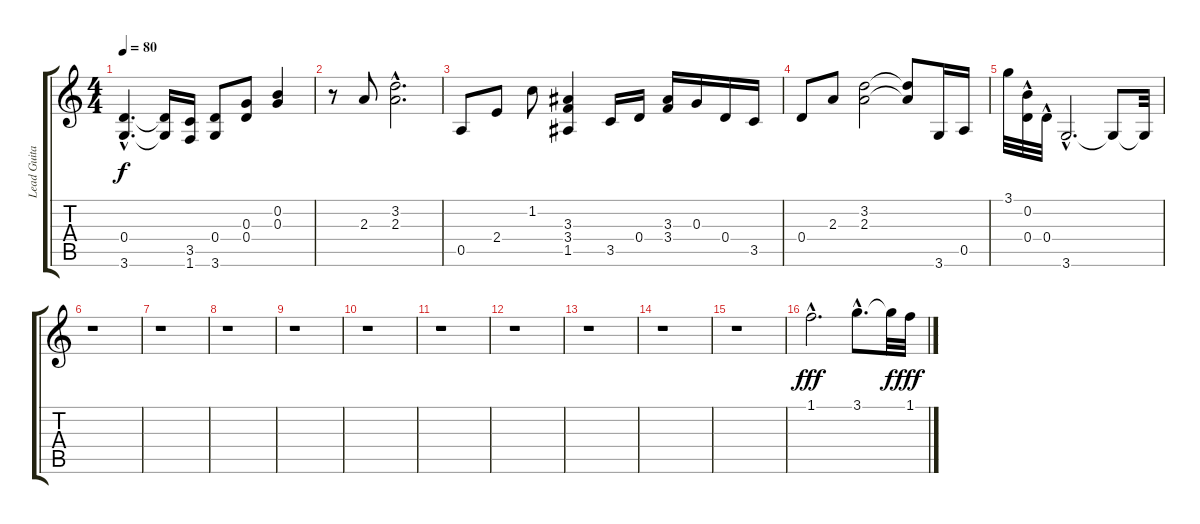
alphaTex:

\track ("Lead Guitar" "Lead Guita") {instrument electricguitarclean}
\staff {score tabs}
\tuning (E4 B3 G3 D3 A2 E2) {hide}
\ts (4 4)
\tempo 80
\clef g2
\ks c
(0.4{hac} 3.6{hac}).4{d dy f} (0.4{t} 3.6{t}).16 (3.5 1.6).16 (0.4 3.6).8 (0.3 0.4).8 (0.2 0.3).4 |
r.8 2.3.8 (3.2{hac} 2.3{hac}).2{d} |
0.5.8 2.4.8 1.2.8 (3.3 3.4 1.5).4 3.5.16 0.4.16 (3.3 3.4).16 0.3.16 0.4.16 3.5.16 |
0.4.8 2.3.8 (3.2 2.3).2 (3.2{t} 2.3{t}).8 3.6.16 0.5.16 |
3.1.32 (0.2{hac} 0.4{hac}).32 0.4{hac}.32 3.6{hac}.2{d} 3.6{t}.8 3.6{t}.32 |
r.1 |
r.1 |
r.1 |
r.1 |
r.1 |
r.1 |
r.1 |
r.1 |
r.1 |
r.1 |
1.1{hac}.2{d dy fff instrument distortionguitar} 3.1{hac}.8{d} 3.1{t}.32{dy f} 1.1.32{dy fff}
